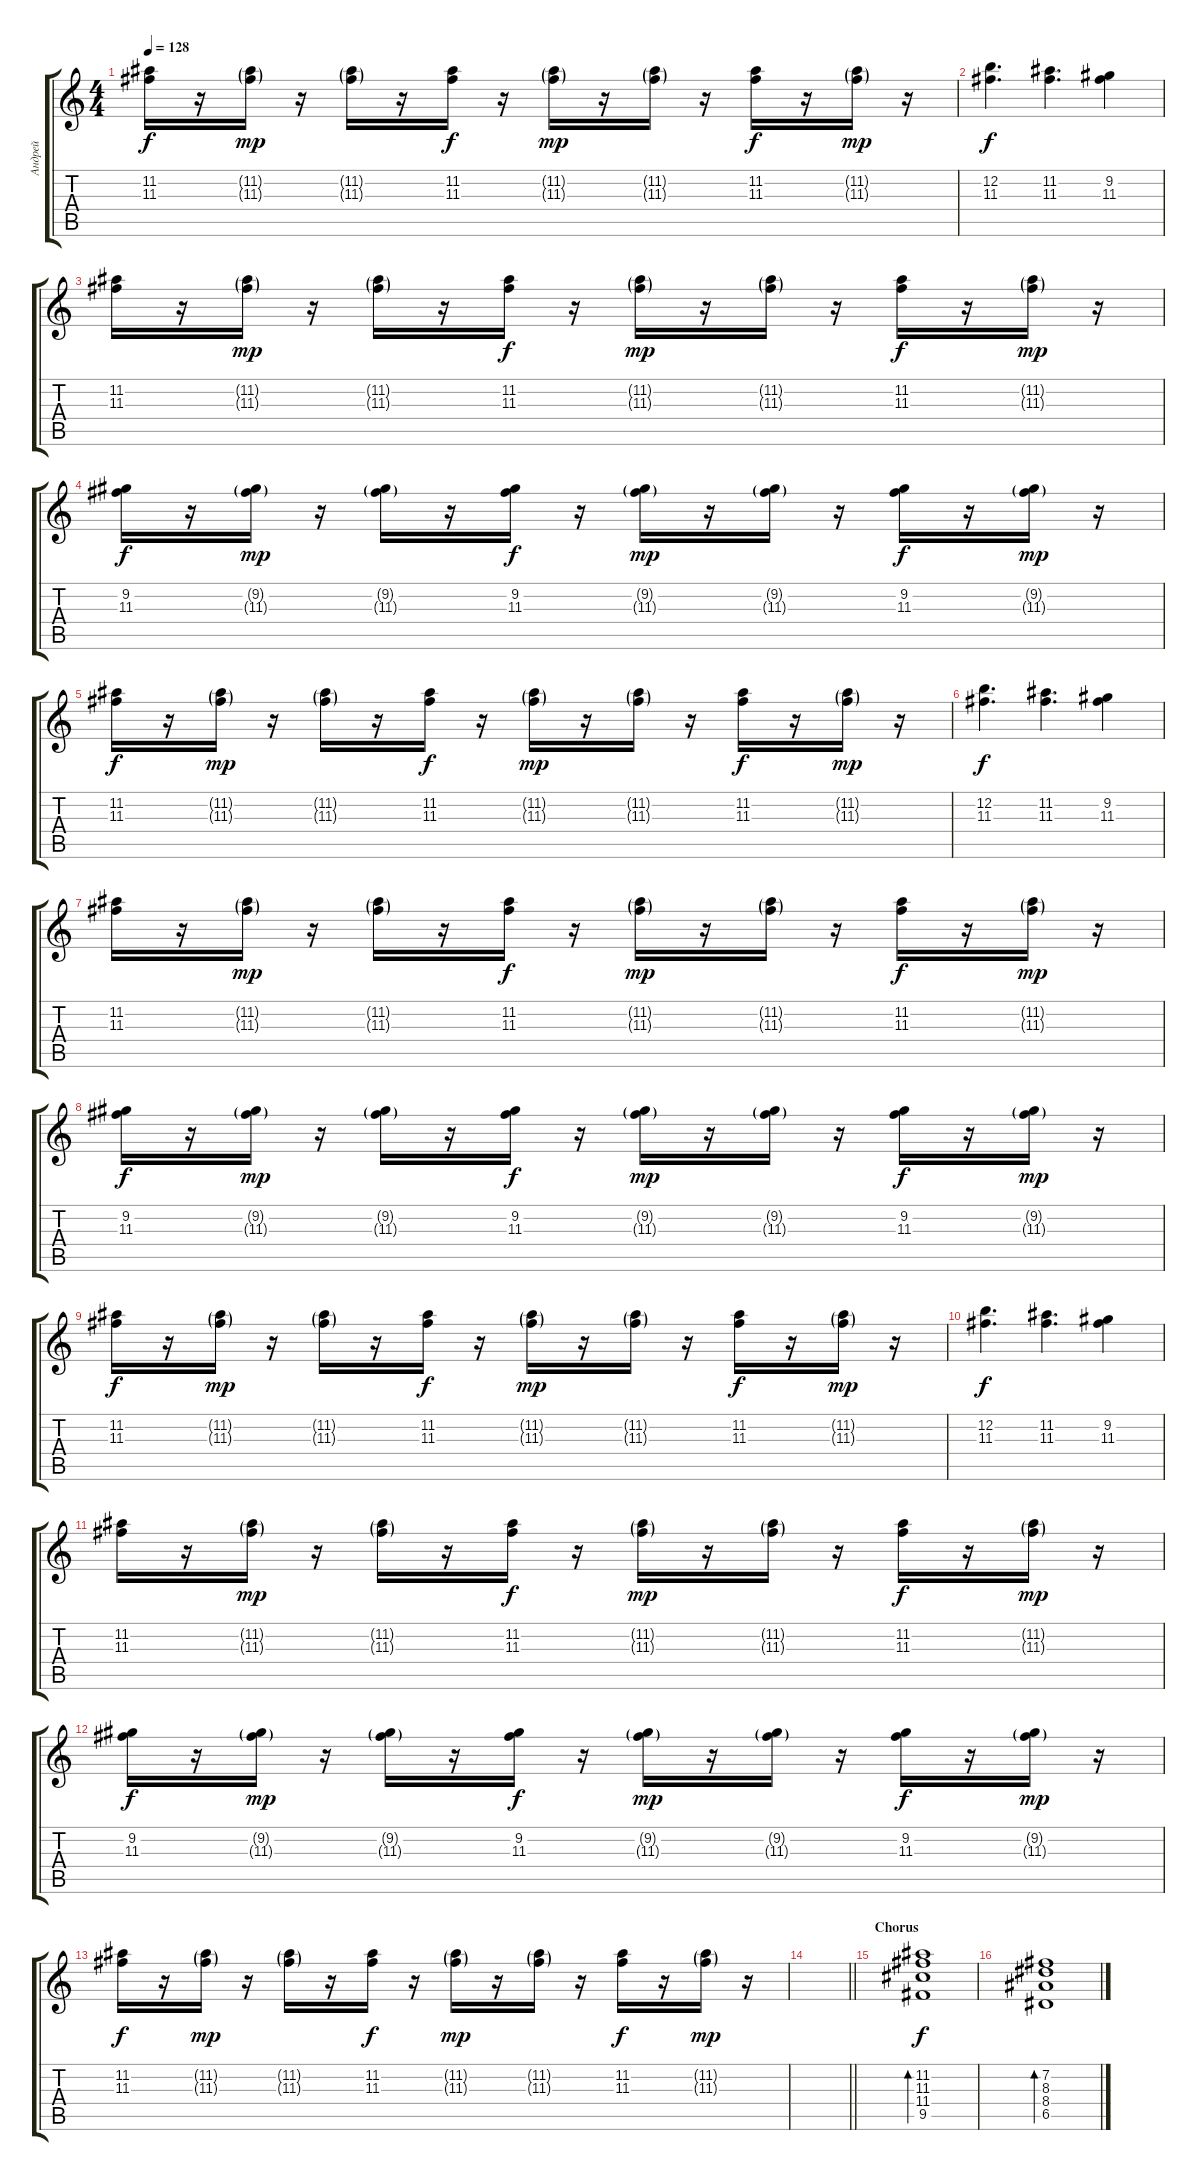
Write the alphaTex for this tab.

\track ("Андрей" "Андрей") {instrument distortionguitar}
\staff {score tabs}
\tuning (E4 B3 G3 D3 A2 E2) {hide}
\ts (4 4)
\tempo 128
\clef g2
\ks c
(11.2 11.3).16{dy f} r.16 (11.2{g} 11.3{g}).16{dy mp} r.16 (11.2{g} 11.3{g}).16 r.16 (11.2 11.3).16{dy f} r.16 (11.2{g} 11.3{g}).16{dy mp} r.16 (11.2{g} 11.3{g}).16 r.16 (11.2 11.3).16{dy f} r.16 (11.2{g} 11.3{g}).16{dy mp} r.16 |
(12.2 11.3).4{d dy f} (11.2 11.3).4{d} (9.2 11.3).4 |
(11.2 11.3).16 r.16 (11.2{g} 11.3{g}).16{dy mp} r.16 (11.2{g} 11.3{g}).16 r.16 (11.2 11.3).16{dy f} r.16 (11.2{g} 11.3{g}).16{dy mp} r.16 (11.2{g} 11.3{g}).16 r.16 (11.2 11.3).16{dy f} r.16 (11.2{g} 11.3{g}).16{dy mp} r.16 |
(9.2 11.3).16{dy f} r.16 (9.2{g} 11.3{g}).16{dy mp} r.16 (9.2{g} 11.3{g}).16 r.16 (9.2 11.3).16{dy f} r.16 (9.2{g} 11.3{g}).16{dy mp} r.16 (9.2{g} 11.3{g}).16 r.16 (9.2 11.3).16{dy f} r.16 (9.2{g} 11.3{g}).16{dy mp} r.16 |
(11.2 11.3).16{dy f} r.16 (11.2{g} 11.3{g}).16{dy mp} r.16 (11.2{g} 11.3{g}).16 r.16 (11.2 11.3).16{dy f} r.16 (11.2{g} 11.3{g}).16{dy mp} r.16 (11.2{g} 11.3{g}).16 r.16 (11.2 11.3).16{dy f} r.16 (11.2{g} 11.3{g}).16{dy mp} r.16 |
(12.2 11.3).4{d dy f} (11.2 11.3).4{d} (9.2 11.3).4 |
(11.2 11.3).16 r.16 (11.2{g} 11.3{g}).16{dy mp} r.16 (11.2{g} 11.3{g}).16 r.16 (11.2 11.3).16{dy f} r.16 (11.2{g} 11.3{g}).16{dy mp} r.16 (11.2{g} 11.3{g}).16 r.16 (11.2 11.3).16{dy f} r.16 (11.2{g} 11.3{g}).16{dy mp} r.16 |
(9.2 11.3).16{dy f} r.16 (9.2{g} 11.3{g}).16{dy mp} r.16 (9.2{g} 11.3{g}).16 r.16 (9.2 11.3).16{dy f} r.16 (9.2{g} 11.3{g}).16{dy mp} r.16 (9.2{g} 11.3{g}).16 r.16 (9.2 11.3).16{dy f} r.16 (9.2{g} 11.3{g}).16{dy mp} r.16 |
(11.2 11.3).16{dy f} r.16 (11.2{g} 11.3{g}).16{dy mp} r.16 (11.2{g} 11.3{g}).16 r.16 (11.2 11.3).16{dy f} r.16 (11.2{g} 11.3{g}).16{dy mp} r.16 (11.2{g} 11.3{g}).16 r.16 (11.2 11.3).16{dy f} r.16 (11.2{g} 11.3{g}).16{dy mp} r.16 |
(12.2 11.3).4{d dy f} (11.2 11.3).4{d} (9.2 11.3).4 |
(11.2 11.3).16 r.16 (11.2{g} 11.3{g}).16{dy mp} r.16 (11.2{g} 11.3{g}).16 r.16 (11.2 11.3).16{dy f} r.16 (11.2{g} 11.3{g}).16{dy mp} r.16 (11.2{g} 11.3{g}).16 r.16 (11.2 11.3).16{dy f} r.16 (11.2{g} 11.3{g}).16{dy mp} r.16 |
(9.2 11.3).16{dy f} r.16 (9.2{g} 11.3{g}).16{dy mp} r.16 (9.2{g} 11.3{g}).16 r.16 (9.2 11.3).16{dy f} r.16 (9.2{g} 11.3{g}).16{dy mp} r.16 (9.2{g} 11.3{g}).16 r.16 (9.2 11.3).16{dy f} r.16 (9.2{g} 11.3{g}).16{dy mp} r.16 |
(11.2 11.3).16{dy f} r.16 (11.2{g} 11.3{g}).16{dy mp} r.16 (11.2{g} 11.3{g}).16 r.16 (11.2 11.3).16{dy f} r.16 (11.2{g} 11.3{g}).16{dy mp} r.16 (11.2{g} 11.3{g}).16 r.16 (11.2 11.3).16{dy f} r.16 (11.2{g} 11.3{g}).16{dy mp} r.16 |
\barLineRight lightlight
|
\section ("" "Chorus")
(11.2 11.3 11.4 9.5).1{bd 240 dy f} |
(7.2 8.3 8.4 6.5).1{bd 240}
